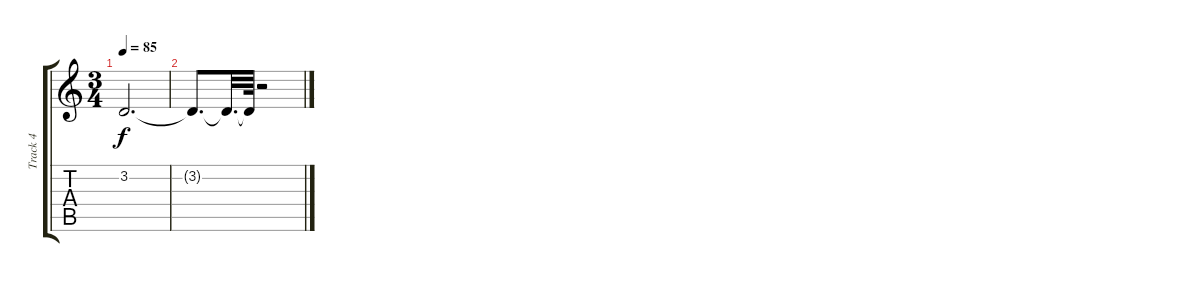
\track ("Track 4" "Track 4") {instrument tangoaccordion}
\staff {score tabs}
\tuning (E4 B3 G3 D3 A2 E2) {hide}
\ts (3 4)
\tempo 85
\clef g2
\ks c
3.2{t}.2{d dy f} |
3.2{t}.8{d} 3.2{t}.32{d} 3.2{t}.64 r.2
